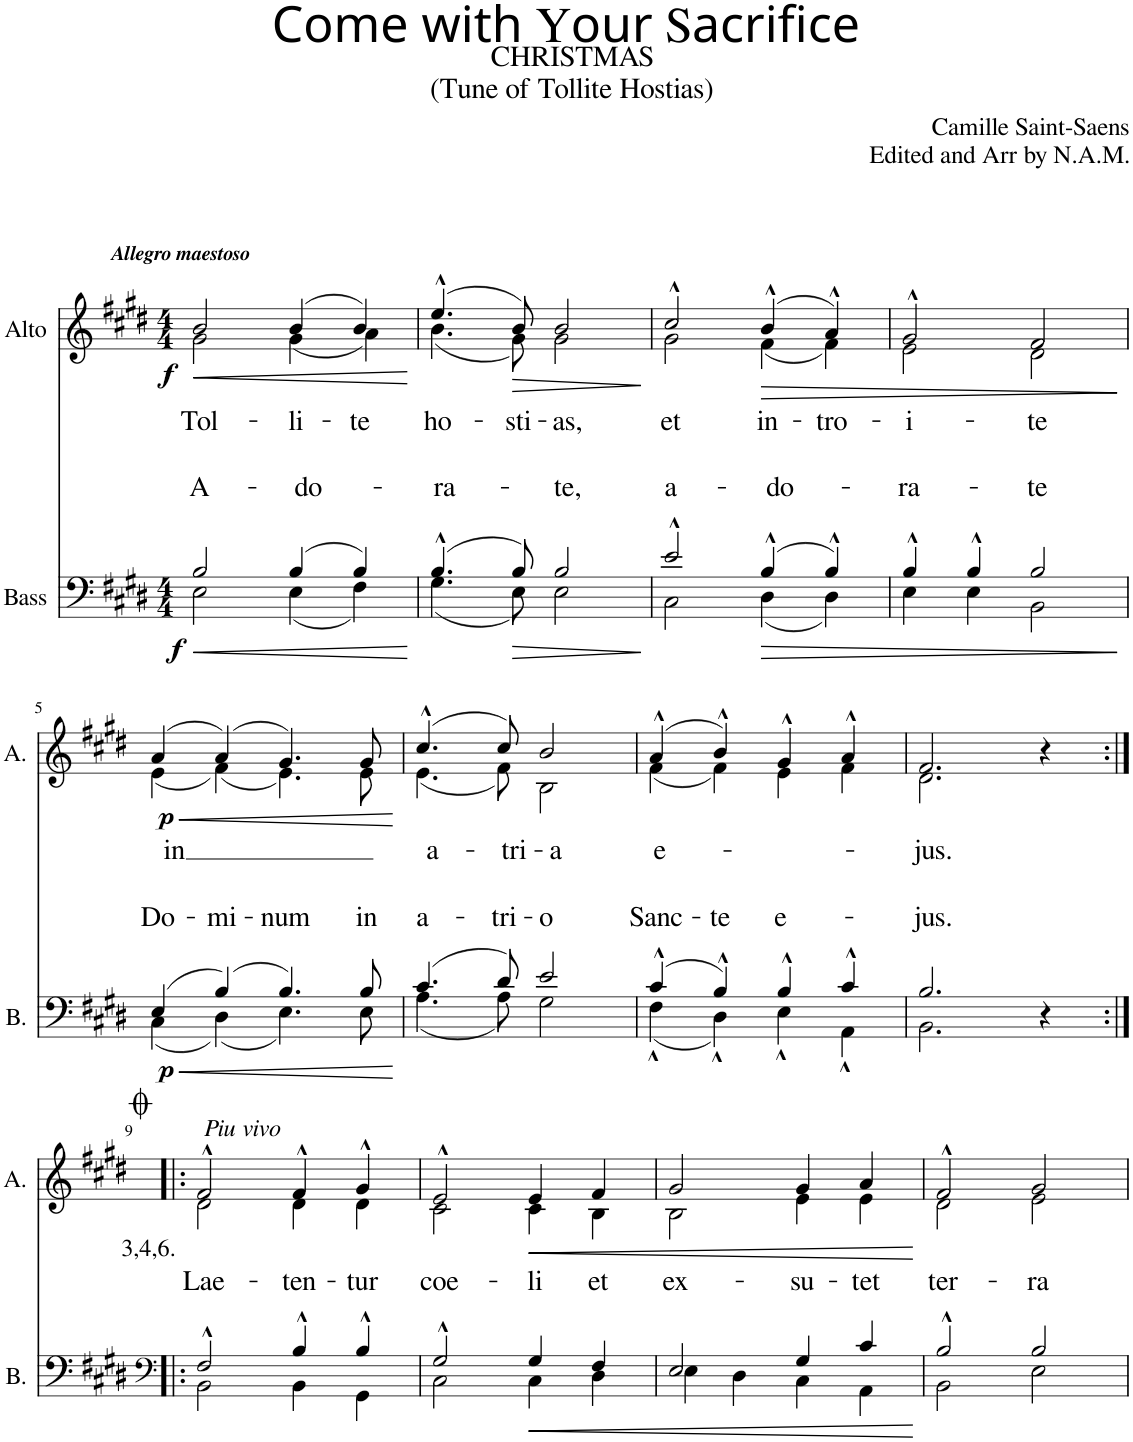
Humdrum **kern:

**kern	**dynam	**kern	**text	**text	**dynam
*part2	*part2	*part1	*part1	*part1	*part1
*staff2	*staff2	*staff1	*staff1	*staff1	*staff1
*I"Bass	*	*I"Alto	*	*	*
*I'B.	*	*I'A.	*	*	*
*clefF4	*	*clefG2	*	*	*
*k[f#c#g#d#]	*	*k[f#c#g#d#]	*	*	*
*M4/4	*	*M4/4	*	*	*
=1	=1	=1	=1	=1	=1
!	!	!LO:TX:a:Bi:t=Allegro maestoso	!	!	!
!	!LO:HP:b	!	!LO:LY:b	!LO:LY:b	!LO:HP:b
*^	*	*^	*	*	*
!	!	!LO:DY:n=1:b	!	!	!	!	!LO:DY:n=1:b
2B/	2E\	< f	2b/	2g#\	Tol-	A-	< f
!	!	!	!	!	!LO:LY:b	!LO:LY:b	!
(4B/	(4E\	.	(4b/	(4g#\	-li-	-do-	.
!	!	!	!	!	!LO:LY:b	!	!
4B/)	4F#\)	.	4b/)	4a\)	-te	.	.
*v	*v	*	*	*	*	*	*
*	*	*v	*v	*	*	*
.	[	.	.	.	[
=2	=2	=2	=2	=2	=2
*^	*	*	*	*	*
!	!	!	!	!LO:LY:b	!LO:LY:b	!
*	*	*	*^	*	*	*
(4.B^^/	(4.G#\	.	(4.ee^^/	(4.b\	ho-	-ra-	.
!	!	!LO:HP:b	!	!	!LO:LY:b	!	!LO:HP:b
8B/)	8E\)	>	8b/)	8g#\)	-sti-	.	>
!	!	!	!	!	!LO:LY:b	!LO:LY:b	!
2B/	2E\	.	2b/	2g#\	-as,	-te,	.
*v	*v	*	*	*	*	*	*
*	*	*v	*v	*	*	*
.	]	.	.	.	]
=3	=3	=3	=3	=3	=3
*^	*	*	*	*	*
!	!	!	!	!LO:LY:b	!LO:LY:b	!
*	*	*	*^	*	*	*
2e^^/	2C#\	.	2cc#^^/	2g#\	et	a-	.
!	!	!LO:HP:b	!	!	!LO:LY:b	!LO:LY:b	!LO:HP:b
(4B^^/	(4D#\	>	(4b^^/	(4f#\	in-	-do-	>
!	!	!	!	!	!LO:LY:b	!	!
4B^^/)	4D#\)	.	4a^^/)	4f#\)	-tro-	.	.
=4	=4	=4	=4	=4	=4	=4	=4
!	!	!	!	!	!LO:LY:b	!LO:LY:b	!
4B^^/	4E\	.	2g#^^/	2e\	-i-	-ra-	.
4B^^/	4E\	.	.	.	.	.	.
!	!	!	!	!	!LO:LY:b	!LO:LY:b	!
2B/	2BB\	.	2f#/	2d#\	-te	-te	.
*v	*v	*	*	*	*	*	*
*	*	*v	*v	*	*	*
.	]	.	.	.	]
!!LO:LB:g=z
=5	=5	=5	=5	=5	=5
!	!LO:HP:b	!	!LO:LY:b	!LO:LY:b	!LO:HP:b
*^	*	*^	*	*	*
!	!	!LO:DY:n=1:b	!	!	!	!	!LO:DY:n=1:b
(4E/	(4C#\	< p	(4a/	(4e\	in	Do-	< p
!	!	!	!	!	!	!LO:LY:b	!
(4B/)	(4D#\)	.	(4a/)	(4f#\)	.	-mi-	.
!	!	!	!	!	!	!LO:LY:b	!
4.B/)	4.E\)	.	4.g#/)	4.e\)	.	-num	.
!	!	!	!	!	!	!LO:LY:b	!
8B/	8E\	.	8g#/	8e\	.	in	.
*v	*v	*	*	*	*	*	*
*	*	*v	*v	*	*	*
.	[	.	.	.	[
=6	=6	=6	=6	=6	=6
*^	*	*	*	*	*
!	!	!	!	!LO:LY:b	!LO:LY:b	!
*	*	*	*^	*	*	*
(4.c#/	(4.A\	.	(4.cc#^^/	(4.e\	a-	a-	.
!	!	!	!	!	!LO:LY:b	!LO:LY:b	!
8d#/)	8A\)	.	8cc#/)	8f#\)	-tri-	-tri-	.
!	!	!	!	!	!LO:LY:b	!LO:LY:b	!
2e/	2G#\	.	2b/	2B\	-a	-o	.
=7	=7	=7	=7	=7	=7	=7	=7
!	!	!	!	!	!LO:LY:b	!LO:LY:b	!
(4c#^^/	(4F#^^\	.	(4a^^/	(4f#\	e-	Sanc-	.
!	!	!	!	!	!	!LO:LY:b	!
4B^^/)	4D#^^\)	.	4b^^/)	4f#\)	.	-te	.
!	!	!	!	!	!	!LO:LY:b	!
4B^^/	4E^^\	.	4g#^^/	4e\	.	e-	.
4c#^^/	4AA^^\	.	4a^^/	4f#\	.	.	.
=8	=8	=8	=8	=8	=8	=8	=8
!	!	!	!	!	!LO:LY:b	!LO:LY:b	!
2.B/	2.BB\	.	2.f#/	2.d#\	-jus.	-jus.	.
4r	4ryy	.	4r	4ryy	.	.	.
!!LO:LB:g=z	!!
=9:|!|:	=9:|!|:	=9:|!|:	=9:|!|:	=9:|!|:	=9:|!|:	=9:|!|:	=9:|!|:
*clefF4	*	*	*	*	*	*	*
!	!	!	!LO:TX:b:t=3,4,6.	!	!	!	!
!	!	!	!LO:TX:a:i:t=Piu vivo	!	!	!	!
!	!	!	!	!	!LO:LY:b	!	!
2F#^^/	2BB\	.	2f#^^/	2d#\	Lae-	.	.
!	!	!	!	!	!LO:LY:b	!	!
4B^^/	4BB\	.	4f#^^/	4d#\	-ten-	.	.
!	!	!	!	!	!LO:LY:b	!	!
4B^^/	4GG#\	.	4g#^^/	4d#\	-tur	.	.
=10	=10	=10	=10	=10	=10	=10	=10
!	!	!	!	!	!LO:LY:b	!	!
2G#^^/	2C#\	.	2e^^/	2c#\	coe-	.	.
!	!	!LO:HP:b	!	!	!LO:LY:b	!	!LO:HP:b
4G#/	4C#\	<	4e/	4c#\	-li	.	<
!	!	!	!	!	!LO:LY:b	!	!
4F#/	4D#\	.	4f#/	4B\	et	.	.
=11	=11	=11	=11	=11	=11	=11	=11
!	!	!	!	!	!LO:LY:b	!	!
2E/	4E\	.	2g#/	2B\	ex-	.	.
.	4D#\	.	.	.	.	.	.
!	!	!	!	!	!LO:LY:b	!	!
4G#/	4C#\	.	4g#/	4e\	-su-	.	.
!	!	!	!	!	!LO:LY:b	!	!
4c#/	4AA\	.	4a/	4e\	-tet	.	.
*v	*v	*	*	*	*	*	*
*	*	*v	*v	*	*	*
.	[	.	.	.	[
=12	=12	=12	=12	=12	=12
*^	*	*	*	*	*
!	!	!	!	!LO:LY:b	!	!
*	*	*	*^	*	*	*
2B^^/	2BB\	.	2f#^^/	2d#\	ter-	.	.
!	!	!	!	!	!LO:LY:b	!	!
2B/	2E\	.	2g#/	2e\	-ra	.	.
*v	*v	*	*	*	*	*	*
*	*	*v	*v	*	*	*
=	=	=	=	=	=
*-	*-	*-	*-	*-	*-
